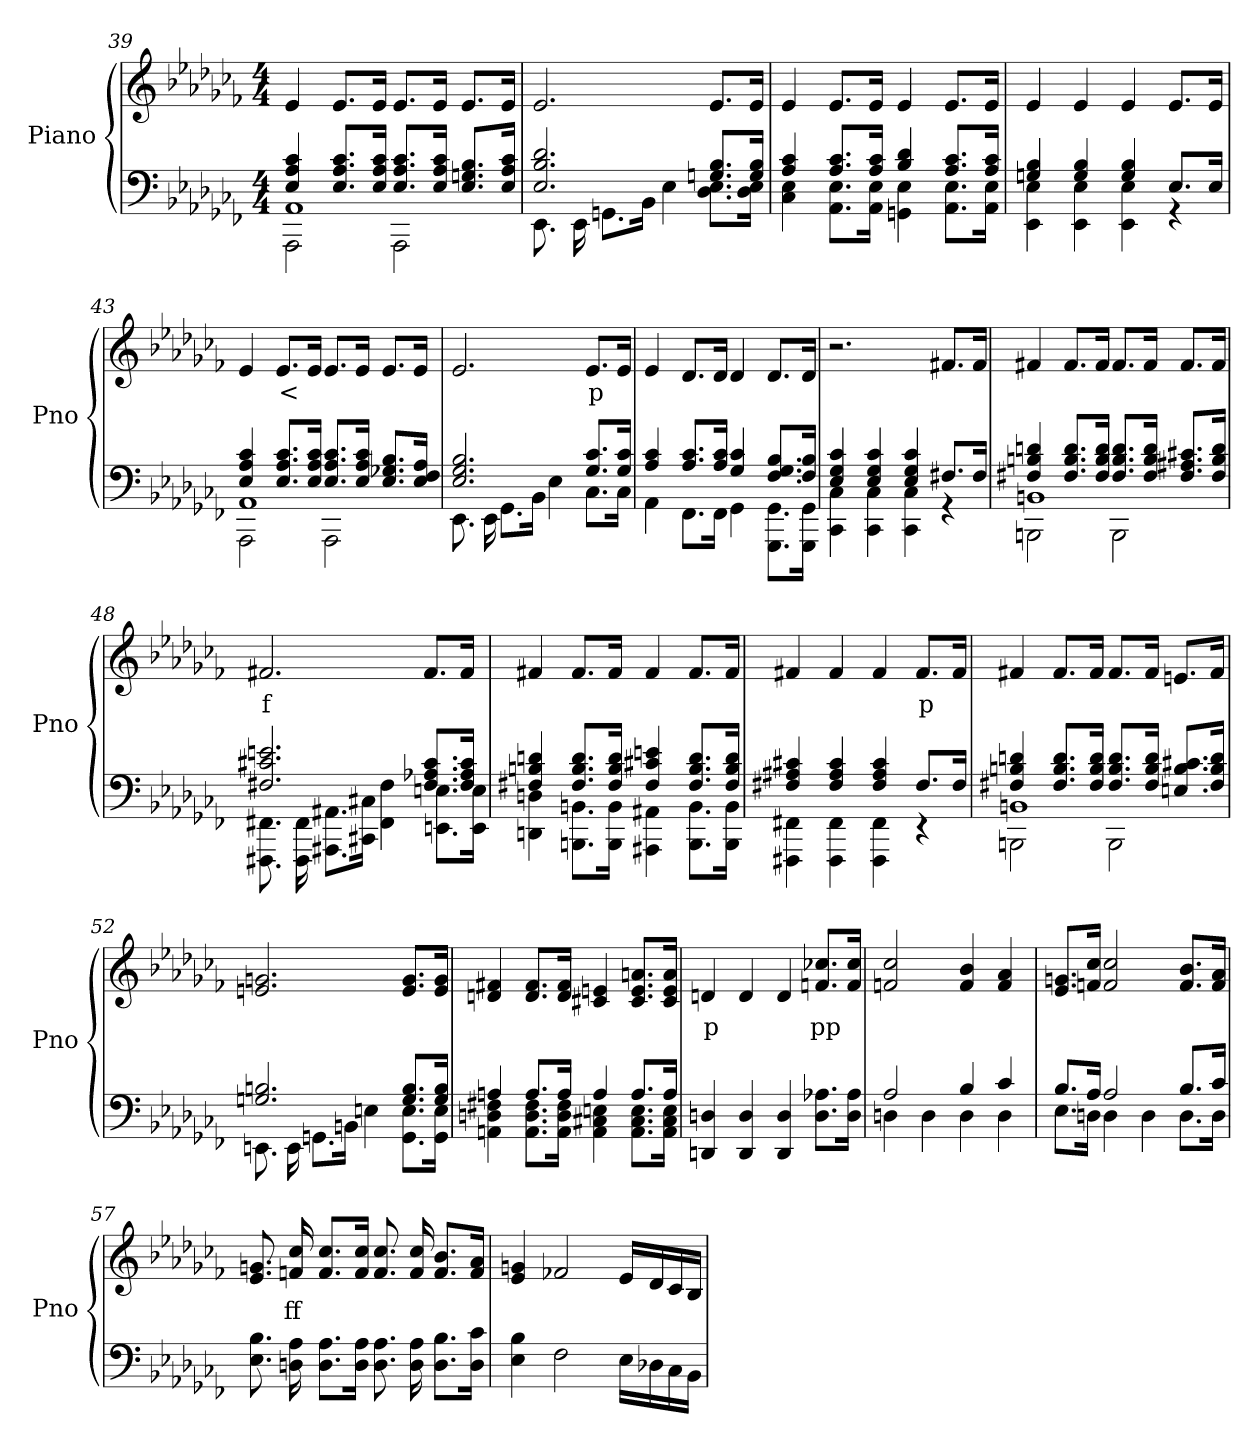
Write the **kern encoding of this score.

**kern	**kern	**text
*part2	*part1	*part1
*staff2	*staff1	*staff1
*I"Piano	*I"Piano	*
*I'Pno	*I'Pno	*
*clefF4	*clefG2	*
*k[b-e-a-d-g-c-f-]	*k[b-e-a-d-g-c-f-]	*
*M4/4	*M4/4	*
=39	=39	=39
*^	*	*
*	*^	*	*
4E-/ 4A-/ 4c-/	2AAA-\	1AA-	4e-/	.
8.E-/ 8.A-/ 8.c-/L	.	.	8.e-/L	.
16E-/ 16A-/ 16c-/Jk	.	.	16e-/Jk	.
8.E-/ 8.A-/ 8.c-/L	2AAA-\	.	8.e-/L	.
16E-/ 16A-/ 16c-/Jk	.	.	16e-/Jk	.
8.E-/ 8.Gn/ 8.B-/L	.	.	8.e-/L	.
16E-/ 16A-/ 16c-/Jk	.	.	16e-/Jk	.
*	*v	*v	*	*
!!LO:LB:g=z
=40	=40	=40	=40
2.E-/ 2.B-/ 2.d-/	8.EE-\	2.e-/	.
.	16EE-\	.	.
.	8.GGn\L	.	.
.	16BB-\Jk	.	.
.	4E-\	.	.
8.Gn/ 8.B-/L	8.D-\ 8.E-\L	8.e-/L	.
16G/ 16B-/Jk	16D-\ 16E-\Jk	16e-/Jk	.
=41	=41	=41	=41
4A-/ 4c-/	4C-\ 4E-\	4e-/	.
8.A-/ 8.c-/L	8.AA-\ 8.E-\L	8.e-/L	.
16A-/ 16c-/Jk	16AA-\ 16E-\Jk	16e-/Jk	.
4B-/ 4d-/	4GGn\ 4E-\	4e-/	.
8.A-/ 8.c-/L	8.AA-\ 8.E-\L	8.e-/L	.
16A-/ 16c-/Jk	16AA-\ 16E-\Jk	16e-/Jk	.
=42	=42	=42	=42
4Gn/ 4B-/	4EE-\ 4E-\	4e-/	.
4G/ 4B-/	4EE-\ 4E-\	4e-/	.
4G/ 4B-/	4EE-\ 4E-\	4e-/	.
8.E-/L	4r	8.e-/L	.
16E-/Jk	.	16e-/Jk	.
=43	=43	=43	=43
*	*^	*	*
4E-/ 4A-/ 4c-/	2AAA-\	1AA-	4e-/	.
8.E-/ 8.A-/ 8.c-/L	.	.	8.e-/L	<
16E-/ 16A-/ 16c-/Jk	.	.	16e-/Jk	.
8.E-/ 8.A-/ 8.c-/L	2AAA-\	.	8.e-/L	.
16E-/ 16A-/ 16c-/Jk	.	.	16e-/Jk	.
8.E-/ 8.G-X/ 8.B-/L	.	.	8.e-/L	.
16E-/ 16F-/ 16A-/Jk	.	.	16e-/Jk	.
*	*v	*v	*	*
!!LO:LB:g=z
=44	=44	=44	=44
2.E-/ 2.G-/ 2.B-/	8.EE-\	2.e-/	.
.	16EE-\	.	.
.	8.GG-\L	.	.
.	16BB-\Jk	.	.
.	4E-\	.	.
8.G-/ 8.c-/L	8.C-\L	8.e-/L	p
16G-/ 16c-/Jk	16C-\Jk	16e-/Jk	.
=45	=45	=45	=45
4A-/ 4c-/	4AA-\	4e-/	.
8.A-/ 8.c-/L	8.FF-\L	8.d-/L	.
16A-/ 16c-/Jk	16FF-\Jk	16d-/Jk	.
4G-/ 4c-/	4GG-\	4d-/	.
8.F-/ 8.G-/ 8.B-/L	8.GGG-\ 8.GG-\L	8.d-/L	.
16F-/ 16B-/Jk	16GGG-\ 16GG-\Jk	16d-/Jk	.
=46	=46	=46	=46
4E-/ 4G-/ 4c-/	4CC-\ 4C-\	2.r	.
4E-/ 4G-/ 4c-/	4CC-\ 4C-\	.	.
4E-/ 4G-/ 4c-/	4CC-\ 4C-\	.	.
8.F#X/L	4r	8.f#X/L	.
16F#/Jk	.	16f#/Jk	.
=47	=47	=47	=47
*	*^	*	*
4F#X/ 4Bn/ 4dn/	2BBBn\	1BBn	4f#X/	.
8.F#/ 8.B/ 8.d/L	.	.	8.f#/L	.
16F#/ 16B/ 16d/Jk	.	.	16f#/Jk	.
8.F#/ 8.B/ 8.d/L	2BBB\	.	8.f#/L	.
16F#/ 16B/ 16d/Jk	.	.	16f#/Jk	.
8.F#/ 8.A#X/ 8.c#X/L	.	.	8.f#/L	.
16F#/ 16B/ 16d/Jk	.	.	16f#/Jk	.
*	*v	*v	*	*
!!LO:LB:g=z
=48	=48	=48	=48
2.F#X/ 2.c#X/ 2.en/	8.FFF#X\ 8.FF#X\	2.f#X/	f
.	16FFF#\ 16FF#\	.	.
.	8.AAA#X\ 8.AA#X\L	.	.
.	16CC#X\ 16C#X\Jk	.	.
.	4FF#\ 4F#\	.	.
8.F#/ 8.A-X/ 8.c#/L	8.EEn\ 8.En\L	8.f#/L	.
16F#/ 16A-/ 16c#/Jk	16EE\ 16E\Jk	16f#/Jk	.
=49	=49	=49	=49
4F#X/ 4Bn/ 4dn/	4DDn\ 4Dn\	4f#X/	.
8.F#/ 8.B/ 8.d/L	8.BBBn\ 8.BBn\L	8.f#/L	.
16F#/ 16B/ 16d/Jk	16BBB\ 16BB\Jk	16f#/Jk	.
4F#/ 4c#X/ 4en/	4AAA#X\ 4AA#X\	4f#/	.
8.F#/ 8.B/ 8.d/L	8.BBB\ 8.BB\L	8.f#/L	.
16F#/ 16B/ 16d/Jk	16BBB\ 16BB\Jk	16f#/Jk	.
=50	=50	=50	=50
4F#X/ 4A#X/ 4c#X/	4FFF#X\ 4FF#X\	4f#X/	.
4F#/ 4A#/ 4c#/	4FFF#\ 4FF#\	4f#/	.
4F#/ 4A#/ 4c#/	4FFF#\ 4FF#\	4f#/	.
8.F#/L	4r	8.f#/L	p
16F#/Jk	.	16f#/Jk	.
!!LO:LB:g=z
=51	=51	=51	=51
*	*^	*	*
4F#X/ 4Bn/ 4dn/	2BBBn\	1BBn	4f#X/	.
8.F#/ 8.B/ 8.d/L	.	.	8.f#/L	.
16F#/ 16B/ 16d/Jk	.	.	16f#/Jk	.
8.F#/ 8.B/ 8.d/L	2BBB\	.	8.f#/L	.
16F#/ 16B/ 16d/Jk	.	.	16f#/Jk	.
8.En/ 8.B/ 8.c#X/L	.	.	8.en/L	.
16F#/ 16B/ 16d/Jk	.	.	16f#/Jk	.
*	*v	*v	*	*
=52	=52	=52	=52
2.Gn/ 2.Bn/	8.EEn\	2.en/ 2.gn/	.
.	16EE\	.	.
.	8.GGn\L	.	.
.	16BBn\Jk	.	.
.	4En\	.	.
8.G/ 8.B/L	8.GG\ 8.E\L	8.e/ 8.g/L	.
16G/ 16B/Jk	16GG\ 16E\Jk	16e/ 16g/Jk	.
=53	=53	=53	=53
4An/	4AAn\ 4Dn\ 4F#X\	4dn/ 4f#X/	.
8.A/L	8.AA\ 8.D\ 8.F#\L	8.d/ 8.f#/L	.
16A/Jk	16AA\ 16D\ 16F#\Jk	16d/ 16f#/Jk	.
4A/	4AA\ 4C#X\ 4En\	4c#X/ 4en/	.
8.A/L	8.AA\ 8.C#\ 8.E\L	8.c#/ 8.e/ 8.an/L	.
16A/Jk	16AA\ 16C#\ 16E\Jk	16c#/ 16e/ 16a/Jk	.
*v	*v	*	*
=54	=54	=54
4DDn/ 4Dn/	4dn/	p
4DD/ 4D/	4d/	.
4DD/ 4D/	4d/	.
8.D\ 8.A-X\L	8.fn/ 8.cc-X/L	pp
16D\ 16A-\Jk	16f/ 16cc-/Jk	.
!!LO:PB:g=z
=55	=55	=55
*^	*	*
2A-/	4Dn\	2fn/ 2cc-/	.
.	4D\	.	.
4B-/	4D\	4f/ 4b-/	.
4c-/	4D\	4f/ 4a-/	.
=56	=56	=56	=56
8.B-/L	8.E-\L	8.e-/ 8.gn/L	.
16A-/Jk	16Dn\Jk	16fn/ 16cc-/Jk	.
2A-/	4D\	2f/ 2cc-/	.
.	4D\	.	.
8.B-/L	8.D\L	8.f/ 8.b-/L	.
16c-/Jk	16D\Jk	16f/ 16a-/Jk	.
*v	*v	*	*
=57	=57	=57
8.E-\ 8.B-\	8.e-/ 8.gn/	.
16Dn\ 16A-\	16fn/ 16cc-/	ff
8.D\ 8.A-\L	8.f/ 8.cc-/L	.
16D\ 16A-\Jk	16f/ 16cc-/Jk	.
8.D\ 8.A-\	8.f/ 8.cc-/	.
16D\ 16A-\	16f/ 16cc-/	.
8.D\ 8.B-\L	8.f/ 8.b-/L	.
16D\ 16c-\Jk	16f/ 16a-/Jk	.
=58	=58	=58
4E-\ 4B-\	4e-/ 4gn/	.
2F-\	2f-X/	.
16E-\LL	16e-/LL	.
16D-X\	16d-/	.
16C-\	16c-/	.
16BB-\JJ	16B-/JJ	.
=	=	=
*-	*-	*-
